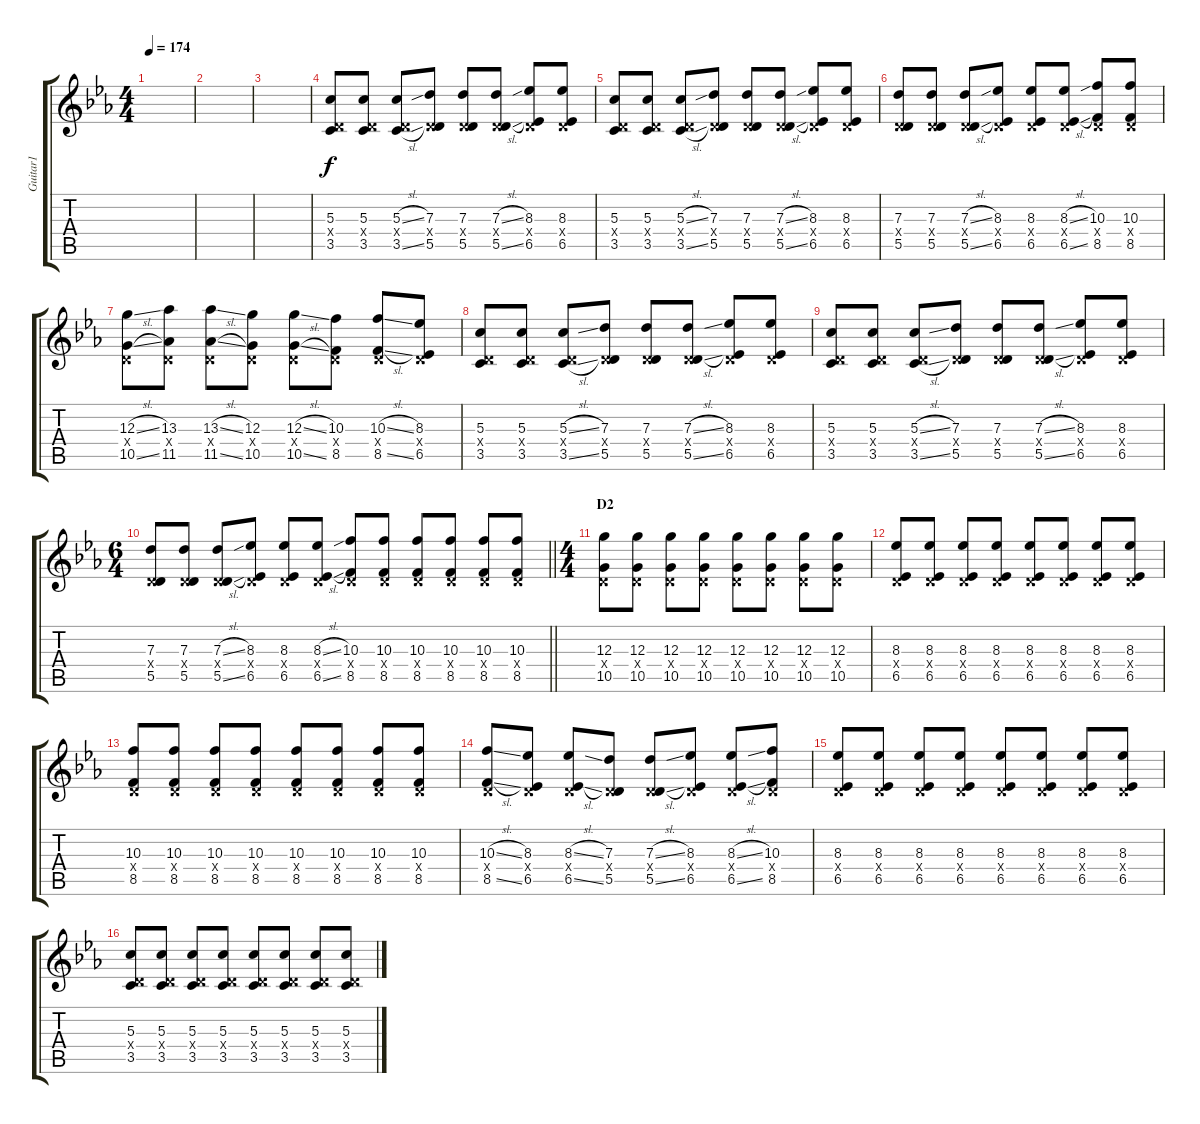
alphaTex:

\track ("Guitar1" "Guitar1") {instrument overdrivenguitar}
\staff {score tabs}
\tuning (E4 B3 G3 D3 A2 E2) {hide}
\ts (4 4)
\tempo 174
\clef g2
\ks eb
|
|
|
(5.3 0.4{x} 3.5).8 (5.3 0.4{x} 3.5).8 (5.3{sl} 0.4{x} 3.5{sl}).8 (7.3 0.4{x} 5.5).8 (7.3 0.4{x} 5.5).8 (7.3{sl} 0.4{x} 5.5{sl}).8 (8.3 0.4{x} 6.5).8 (8.3 0.4{x} 6.5).8 |
(5.3 0.4{x} 3.5).8 (5.3 0.4{x} 3.5).8 (5.3{sl} 0.4{x} 3.5{sl}).8 (7.3 0.4{x} 5.5).8 (7.3 0.4{x} 5.5).8 (7.3{sl} 0.4{x} 5.5{sl}).8 (8.3 0.4{x} 6.5).8 (8.3 0.4{x} 6.5).8 |
(7.3 0.4{x} 5.5).8 (7.3 0.4{x} 5.5).8 (7.3{sl} 0.4{x} 5.5{sl}).8 (8.3 0.4{x} 6.5).8 (8.3 0.4{x} 6.5).8 (8.3{sl} 0.4{x} 6.5{sl}).8 (10.3 0.4{x} 8.5).8 (10.3 0.4{x} 8.5).8 |
(12.3{sl} 0.4{x} 10.5{sl}).8 (13.3 0.4{x} 11.5).8 (13.3{sl} 0.4{x} 11.5{sl}).8 (12.3 0.4{x} 10.5).8 (12.3{sl} 0.4{x} 10.5{sl}).8 (10.3 0.4{x} 8.5).8 (10.3{sl} 0.4{x} 8.5{sl}).8 (8.3 0.4{x} 6.5).8 |
(5.3 0.4{x} 3.5).8 (5.3 0.4{x} 3.5).8 (5.3{sl} 0.4{x} 3.5{sl}).8 (7.3 0.4{x} 5.5).8 (7.3 0.4{x} 5.5).8 (7.3{sl} 0.4{x} 5.5{sl}).8 (8.3 0.4{x} 6.5).8 (8.3 0.4{x} 6.5).8 |
(5.3 0.4{x} 3.5).8 (5.3 0.4{x} 3.5).8 (5.3{sl} 0.4{x} 3.5{sl}).8 (7.3 0.4{x} 5.5).8 (7.3 0.4{x} 5.5).8 (7.3{sl} 0.4{x} 5.5{sl}).8 (8.3 0.4{x} 6.5).8 (8.3 0.4{x} 6.5).8 |
\ts (6 4)
\barLineRight lightlight
(7.3 0.4{x} 5.5).8 (7.3 0.4{x} 5.5).8 (7.3{sl} 0.4{x} 5.5{sl}).8 (8.3 0.4{x} 6.5).8 (8.3 0.4{x} 6.5).8 (8.3{sl} 0.4{x} 6.5{sl}).8 (10.3 0.4{x} 8.5).8 (10.3 0.4{x} 8.5).8 (10.3 0.4{x} 8.5).8 (10.3 0.4{x} 8.5).8 (10.3 0.4{x} 8.5).8 (10.3 0.4{x} 8.5).8 |
\ts (4 4)
\section ("" "D2")
(12.3 0.4{x} 10.5).8 (12.3 0.4{x} 10.5).8 (12.3 0.4{x} 10.5).8 (12.3 0.4{x} 10.5).8 (12.3 0.4{x} 10.5).8 (12.3 0.4{x} 10.5).8 (12.3 0.4{x} 10.5).8 (12.3 0.4{x} 10.5).8 |
(8.3 0.4{x} 6.5).8 (8.3 0.4{x} 6.5).8 (8.3 0.4{x} 6.5).8 (8.3 0.4{x} 6.5).8 (8.3 0.4{x} 6.5).8 (8.3 0.4{x} 6.5).8 (8.3 0.4{x} 6.5).8 (8.3 0.4{x} 6.5).8 |
(10.3 0.4{x} 8.5).8 (10.3 0.4{x} 8.5).8 (10.3 0.4{x} 8.5).8 (10.3 0.4{x} 8.5).8 (10.3 0.4{x} 8.5).8 (10.3 0.4{x} 8.5).8 (10.3 0.4{x} 8.5).8 (10.3 0.4{x} 8.5).8 |
(10.3{sl} 0.4{x} 8.5{sl}).8 (8.3 0.4{x} 6.5).8 (8.3{sl} 0.4{x} 6.5{sl}).8 (7.3 0.4{x} 5.5).8 (7.3{sl} 0.4{x} 5.5{sl}).8 (8.3 0.4{x} 6.5).8 (8.3{sl} 0.4{x} 6.5{sl}).8 (10.3 0.4{x} 8.5).8 |
(8.3 0.4{x} 6.5).8 (8.3 0.4{x} 6.5).8 (8.3 0.4{x} 6.5).8 (8.3 0.4{x} 6.5).8 (8.3 0.4{x} 6.5).8 (8.3 0.4{x} 6.5).8 (8.3 0.4{x} 6.5).8 (8.3 0.4{x} 6.5).8 |
(5.3 0.4{x} 3.5).8 (5.3 0.4{x} 3.5).8 (5.3 0.4{x} 3.5).8 (5.3 0.4{x} 3.5).8 (5.3 0.4{x} 3.5).8 (5.3 0.4{x} 3.5).8 (5.3 0.4{x} 3.5).8 (5.3 0.4{x} 3.5).8
